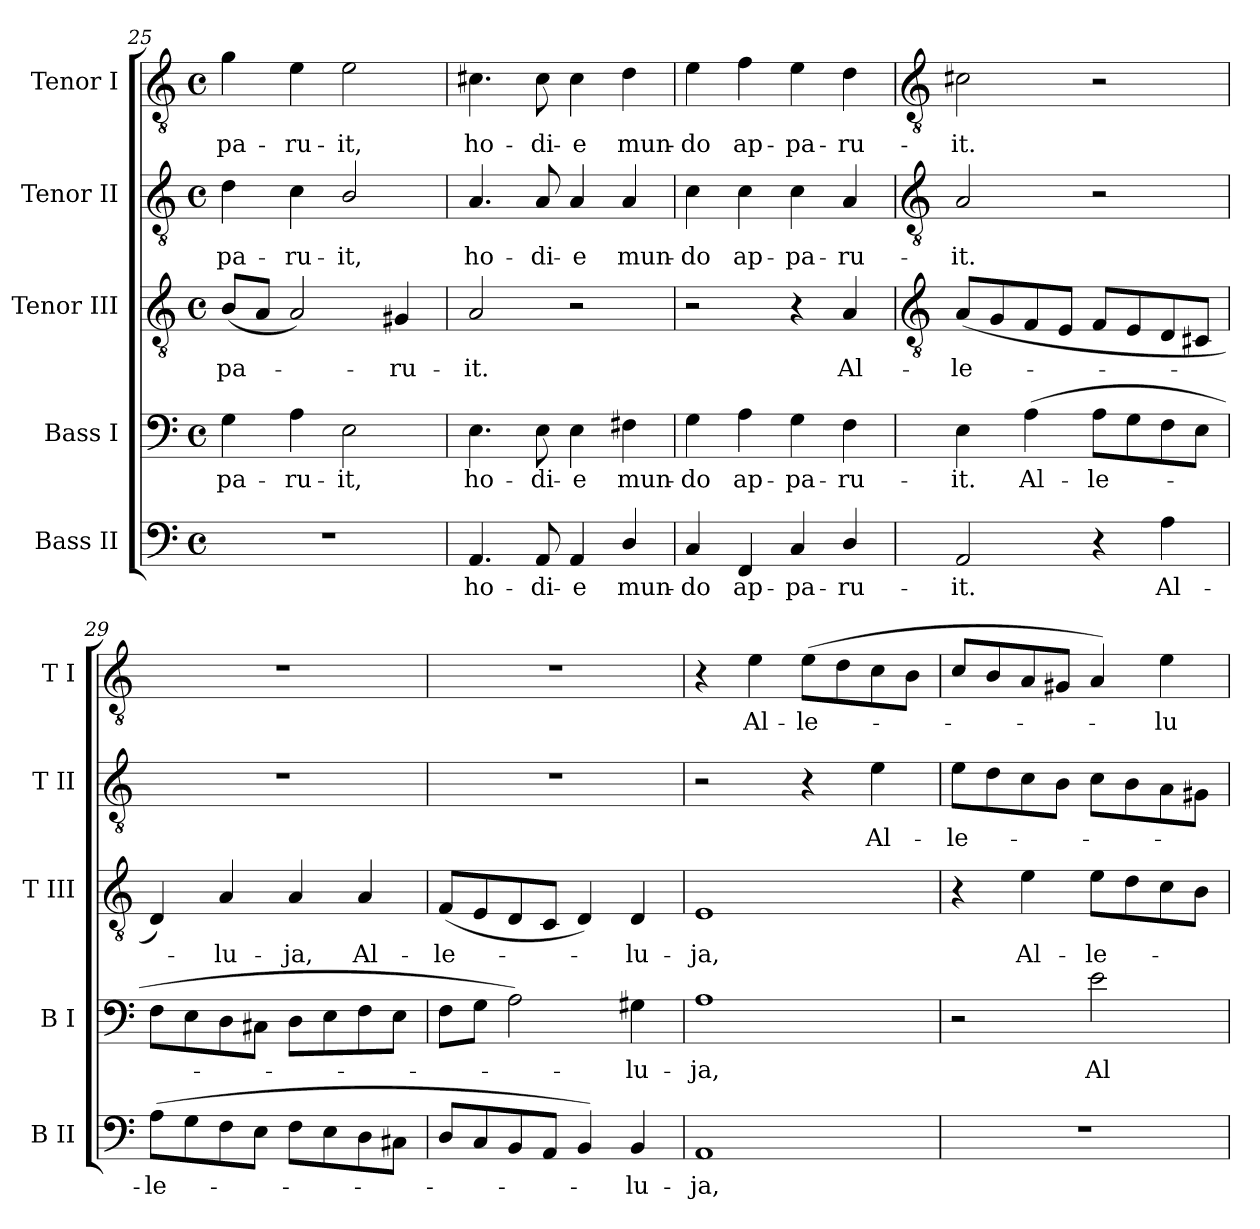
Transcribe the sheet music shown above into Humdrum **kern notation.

**kern	**text	**kern	**text	**kern	**text	**kern	**text	**kern	**text
*part5	*part5	*part4	*part4	*part3	*part3	*part2	*part2	*part1	*part1
*staff5	*staff5	*staff4	*staff4	*staff3	*staff3	*staff2	*staff2	*staff1	*staff1
*I"Bass II	*	*I"Bass I	*	*I"Tenor III	*	*I"Tenor II	*	*I"Tenor I	*
*I'B II	*	*I'B I	*	*I'T III	*	*I'T II	*	*I'T I	*
*clefF4	*	*clefF4	*	*clefGv2	*	*clefGv2	*	*clefGv2	*
*k[]	*	*k[]	*	*k[]	*	*k[]	*	*k[]	*
*C:	*	*C:	*	*C:	*	*C:	*	*C:	*
*M4/4	*	*M4/4	*	*M4/4	*	*M4/4	*	*M4/4	*
*met(c)	*	*met(c)	*	*met(c)	*	*met(c)	*	*met(c)	*
=25	=25	=25	=25	=25	=25	=25	=25	=25	=25
!	!	!	!LO:LY:b	!	!LO:LY:b	!	!LO:LY:b	!	!LO:LY:b
1r	.	4G	-pa-	(<8BL	-pa-	4d	-pa-	4g	-pa-
.	.	.	.	8AJ	.	.	.	.	.
!	!	!	!LO:LY:b	!	!	!	!LO:LY:b	!	!LO:LY:b
.	.	4A	-ru-	2A)	.	4c	-ru-	4e	-ru-
!	!	!	!LO:LY:b	!	!	!	!LO:LY:b	!	!LO:LY:b
.	.	2E	-it,	.	.	2B/	-it,	2e	-it,
!	!	!	!	!	!LO:LY:b	!	!	!	!
.	.	.	.	4G#X	ru-	.	.	.	.
=26	=26	=26	=26	=26	=26	=26	=26	=26	=26
!	!LO:LY:b	!	!LO:LY:b	!	!LO:LY:b	!	!LO:LY:b	!	!LO:LY:b
4.AA	ho-	4.E	ho-	2A	-it.	4.A	ho-	4.c#X	ho-
!	!LO:LY:b	!	!LO:LY:b	!	!	!	!LO:LY:b	!	!LO:LY:b
8AA	-di-	8E	-di-	.	.	8A	-di-	8c#	-di-
!	!LO:LY:b	!	!LO:LY:b	!	!	!	!LO:LY:b	!	!LO:LY:b
4AA	-e	4E	-e	2r	.	4A	-e	4c#	-e
!	!LO:LY:b	!	!LO:LY:b	!	!	!	!LO:LY:b	!	!LO:LY:b
4D/	mun-	4F#X	mun-	.	.	4A	mun-	4d	mun-
=27	=27	=27	=27	=27	=27	=27	=27	=27	=27
!	!LO:LY:b	!	!LO:LY:b	!	!	!	!LO:LY:b	!	!LO:LY:b
4C	-do	4G	-do	2r	.	4c	-do	4e	-do
!	!LO:LY:b	!	!LO:LY:b	!	!	!	!LO:LY:b	!	!LO:LY:b
4FF	ap-	4A	ap-	.	.	4c	ap-	4f	ap-
!	!LO:LY:b	!	!LO:LY:b	!	!	!	!LO:LY:b	!	!LO:LY:b
4C	-pa-	4G	-pa-	4r	.	4c	-pa-	4e	-pa-
!	!LO:LY:b	!	!LO:LY:b	!	!LO:LY:b	!	!LO:LY:b	!	!LO:LY:b
4D/	-ru-	4F	-ru-	4A	Al-	4A	-ru-	4d	-ru-
!!LO:LB:g=z
=28	=28	=28	=28	=28	=28	=28	=28	=28	=28
*	*	*	*	*clefGv2	*	*clefGv2	*	*clefGv2	*
!	!LO:LY:b	!	!LO:LY:b	!	!LO:LY:b	!	!LO:LY:b	!	!LO:LY:b
2AA	-it.	4E	-it.	(<8AL	-le-	2A	-it.	2c#X	-it.
.	.	.	.	8G	.	.	.	.	.
!	!	!	!LO:LY:b	!	!	!	!	!	!
.	.	(>4A	Al-	8F	.	.	.	.	.
.	.	.	.	8EJ	.	.	.	.	.
!	!	!	!LO:LY:b	!	!	!	!	!	!
4r	.	8AL	-le-	8FL	.	2r	.	2r	.
.	.	8G	.	8E	.	.	.	.	.
!	!LO:LY:b	!	!	!	!	!	!	!	!
4A	Al-	8F	.	8D	.	.	.	.	.
.	.	8EJ	.	8C#XJ	.	.	.	.	.
=29	=29	=29	=29	=29	=29	=29	=29	=29	=29
!	!LO:LY:b	!	!	!	!	!	!	!	!
(<8AL	-le-	8FL	.	4D)	.	1r	.	1r	.
8G	.	8E	.	.	.	.	.	.	.
!	!	!	!	!	!LO:LY:b	!	!	!	!
8F	.	8D	.	4A	lu-	.	.	.	.
8EJ	.	8C#XJ	.	.	.	.	.	.	.
!	!	!	!	!	!LO:LY:b	!	!	!	!
8FL	.	8DL	.	4A	-ja,	.	.	.	.
8E	.	8E	.	.	.	.	.	.	.
!	!	!	!	!	!LO:LY:b	!	!	!	!
8D	.	8F	.	4A	Al-	.	.	.	.
8C#XJ	.	8EJ	.	.	.	.	.	.	.
=30	=30	=30	=30	=30	=30	=30	=30	=30	=30
!	!	!	!	!	!LO:LY:b	!	!	!	!
8DL	.	8FL	.	(<8FL	-le-	1r	.	1r	.
8C	.	8GJ	.	8E	.	.	.	.	.
8BB	.	2A)	.	8D	.	.	.	.	.
8AAJ	.	.	.	8CJ	.	.	.	.	.
4BB)	.	.	.	4D)	.	.	.	.	.
!	!LO:LY:b	!	!LO:LY:b	!	!LO:LY:b	!	!	!	!
4BB	lu-	4G#X	lu-	4D	lu-	.	.	.	.
=31	=31	=31	=31	=31	=31	=31	=31	=31	=31
!	!LO:LY:b	!	!LO:LY:b	!	!LO:LY:b	!	!	!	!
1AA	-ja,	1A	-ja,	1E	-ja,	2r	.	4r	.
!	!	!	!	!	!	!	!	!	!LO:LY:b
.	.	.	.	.	.	.	.	4e	Al-
!	!	!	!	!	!	!	!	!	!LO:LY:b
.	.	.	.	.	.	4r	.	(<8eL	-le-
.	.	.	.	.	.	.	.	8d	.
!	!	!	!	!	!	!	!LO:LY:b	!	!
.	.	.	.	.	.	4e	Al-	8c	.
.	.	.	.	.	.	.	.	8BJ	.
=32	=32	=32	=32	=32	=32	=32	=32	=32	=32
!	!	!	!	!	!	!	!LO:LY:b	!	!
1r	.	2r	.	4r	.	8eL	-le-	8cL	.
.	.	.	.	.	.	8d	.	8B	.
!	!	!	!	!	!LO:LY:b	!	!	!	!
.	.	.	.	4e	Al-	8c	.	8A	.
.	.	.	.	.	.	8BJ	.	8G#XJ	.
!	!	!	!LO:LY:b	!	!LO:LY:b	!	!	!	!
.	.	2e	Al-	8eL	-le-	8c\L	.	4A)	.
.	.	.	.	8d	.	8B\	.	.	.
!	!	!	!	!	!	!	!	!	!LO:LY:b
.	.	.	.	8c	.	8A\	.	4e	lu-
.	.	.	.	8BJ	.	8G#X\J	.	.	.
=	=	=	=	=	=	=	=	=	=
*-	*-	*-	*-	*-	*-	*-	*-	*-	*-
